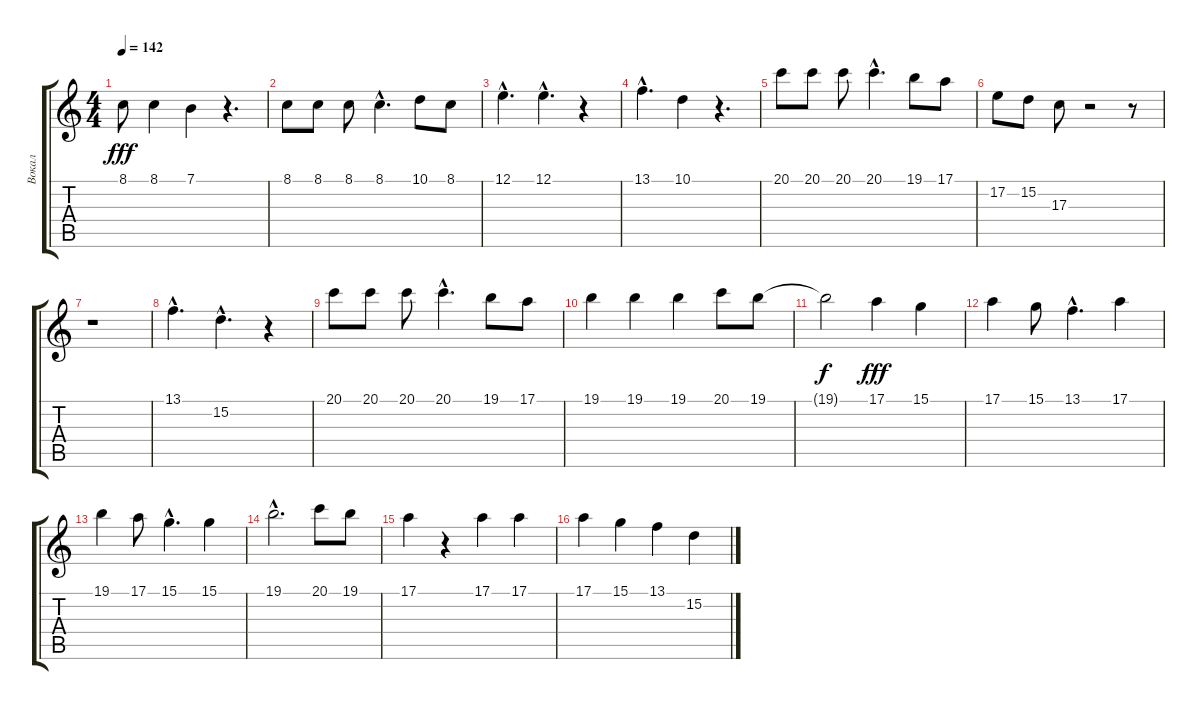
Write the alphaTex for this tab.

\track ("Вокал" "Вокал") {instrument viola}
\staff {score tabs}
\tuning (E4 B3 G3 D3 A2 E2) {hide}
\ts (4 4)
\tempo 142
\clef g2
\ks c
8.1.8{dy fff} 8.1.4 7.1.4 r.4{d} |
8.1.8 8.1.8 8.1.8 8.1{hac}.4{d} 10.1.8 8.1.8 |
12.1{hac}.4{d} 12.1{hac}.4{d} r.4 |
13.1{hac}.4{d} 10.1.4 r.4{d} |
20.1.8 20.1.8 20.1.8 20.1{hac}.4{d} 19.1.8 17.1.8 |
17.2.8 15.2.8 17.3.8 r.2 r.8 |
r.1 |
13.1{hac}.4{d} 15.2{hac}.4{d} r.4 |
20.1.8 20.1.8 20.1.8 20.1{hac}.4{d} 19.1.8 17.1.8 |
19.1.4 19.1.4 19.1.4 20.1.8 19.1.8 |
19.1{t}.2{dy f} 17.1.4{dy fff} 15.1.4 |
17.1.4 15.1.8 13.1{hac}.4{d} 17.1.4 |
19.1.4 17.1.8 15.1{hac}.4{d} 15.1.4 |
19.1{hac}.2{d} 20.1.8 19.1.8 |
17.1.4 r.4 17.1.4 17.1.4 |
17.1.4 15.1.4 13.1.4 15.2.4
